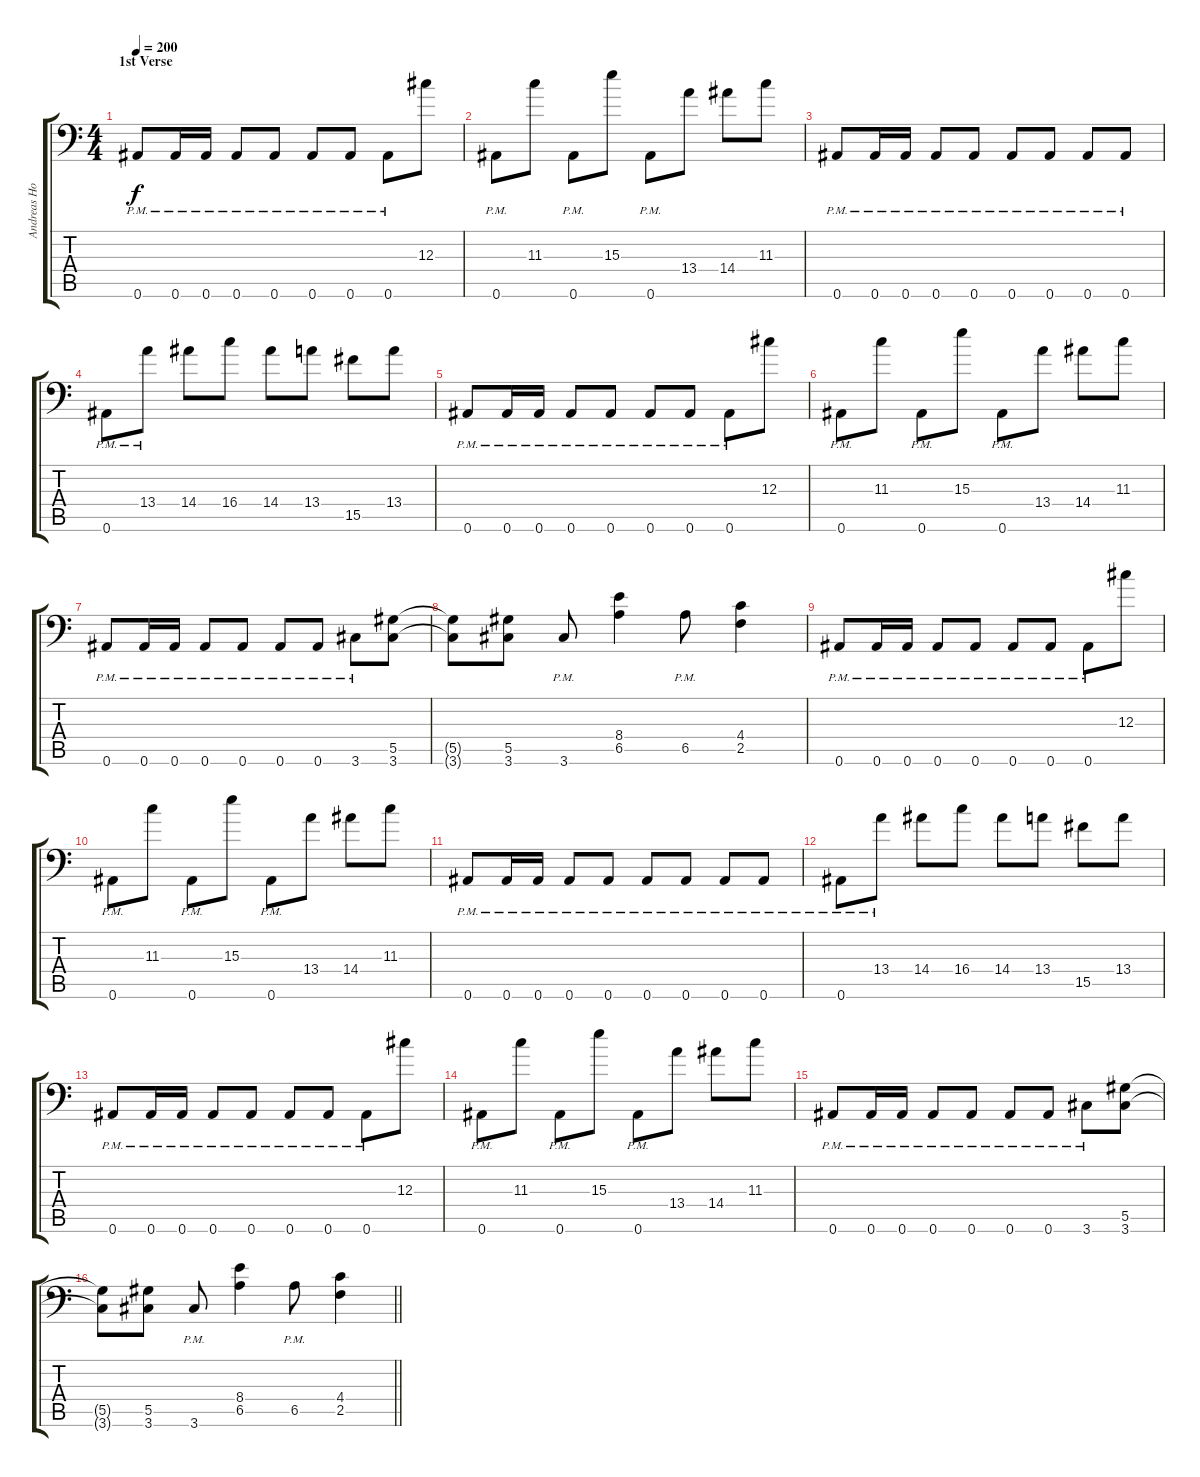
\track ("Andreas Holma" "Andreas Ho") {instrument distortionguitar}
\staff {score tabs}
\tuning (Bb3 F3 Db3 Ab2 Eb2 Bb1) {hide}
\ts (4 4)
\section ("" "1st Verse")
\tempo 200
\clef f4
\ks c
0.6{pm}.8{dy f} 0.6{pm}.16 0.6{pm}.16 0.6{pm}.8 0.6{pm}.8 0.6{pm}.8 0.6{pm}.8 0.6{pm}.8 12.3.8 |
0.6{pm}.8 11.3.8 0.6{pm}.8 15.3.8 0.6{pm}.8 13.4.8 14.4.8 11.3.8 |
0.6{pm}.8 0.6{pm}.16 0.6{pm}.16 0.6{pm}.8 0.6{pm}.8 0.6{pm}.8 0.6{pm}.8 0.6{pm}.8 0.6{pm}.8 |
0.6{pm}.8 13.4{pm}.8 14.4.8 16.4.8 14.4.8 13.4.8 15.5.8 13.4.8 |
0.6{pm}.8 0.6{pm}.16 0.6{pm}.16 0.6{pm}.8 0.6{pm}.8 0.6{pm}.8 0.6{pm}.8 0.6{pm}.8 12.3.8 |
0.6{pm}.8 11.3.8 0.6{pm}.8 15.3.8 0.6{pm}.8 13.4.8 14.4.8 11.3.8 |
0.6{pm}.8 0.6{pm}.16 0.6{pm}.16 0.6{pm}.8 0.6{pm}.8 0.6{pm}.8 0.6{pm}.8 3.6{pm}.8 (5.5 3.6).8 |
(5.5{t} 3.6{t}).8 (5.5 3.6).8 3.6{pm}.8 (8.4 6.5).4 6.5{pm}.8 (4.4 2.5).4 |
0.6{pm}.8 0.6{pm}.16 0.6{pm}.16 0.6{pm}.8 0.6{pm}.8 0.6{pm}.8 0.6{pm}.8 0.6{pm}.8 12.3.8 |
0.6{pm}.8 11.3.8 0.6{pm}.8 15.3.8 0.6{pm}.8 13.4.8 14.4.8 11.3.8 |
0.6{pm}.8 0.6{pm}.16 0.6{pm}.16 0.6{pm}.8 0.6{pm}.8 0.6{pm}.8 0.6{pm}.8 0.6{pm}.8 0.6{pm}.8 |
0.6{pm}.8 13.4{pm}.8 14.4.8 16.4.8 14.4.8 13.4.8 15.5.8 13.4.8 |
0.6{pm}.8 0.6{pm}.16 0.6{pm}.16 0.6{pm}.8 0.6{pm}.8 0.6{pm}.8 0.6{pm}.8 0.6{pm}.8 12.3.8 |
0.6{pm}.8 11.3.8 0.6{pm}.8 15.3.8 0.6{pm}.8 13.4.8 14.4.8 11.3.8 |
0.6{pm}.8 0.6{pm}.16 0.6{pm}.16 0.6{pm}.8 0.6{pm}.8 0.6{pm}.8 0.6{pm}.8 3.6{pm}.8 (5.5 3.6).8 |
\barLineRight lightlight
(5.5{t} 3.6{t}).8 (5.5 3.6).8 3.6{pm}.8 (8.4 6.5).4 6.5{pm}.8 (4.4 2.5).4
